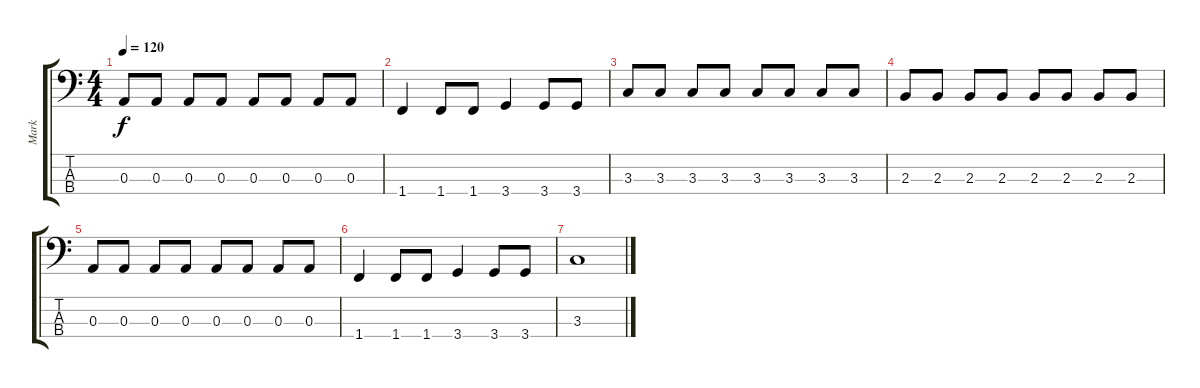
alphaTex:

\track ("Mark" "Mark") {instrument acousticguitarnylon}
\staff {score tabs}
\tuning (G2 D2 A1 E1) {hide}
\ts (4 4)
\tempo 120
\clef f4
\ks c
0.3.8{dy f} 0.3.8 0.3.8 0.3.8 0.3.8 0.3.8 0.3.8 0.3.8 |
1.4.4 1.4.8 1.4.8 3.4.4 3.4.8 3.4.8 |
3.3.8 3.3.8 3.3.8 3.3.8 3.3.8 3.3.8 3.3.8 3.3.8 |
2.3.8 2.3.8 2.3.8 2.3.8 2.3.8 2.3.8 2.3.8 2.3.8 |
0.3.8 0.3.8 0.3.8 0.3.8 0.3.8 0.3.8 0.3.8 0.3.8 |
1.4.4 1.4.8 1.4.8 3.4.4 3.4.8 3.4.8 |
3.3.1
